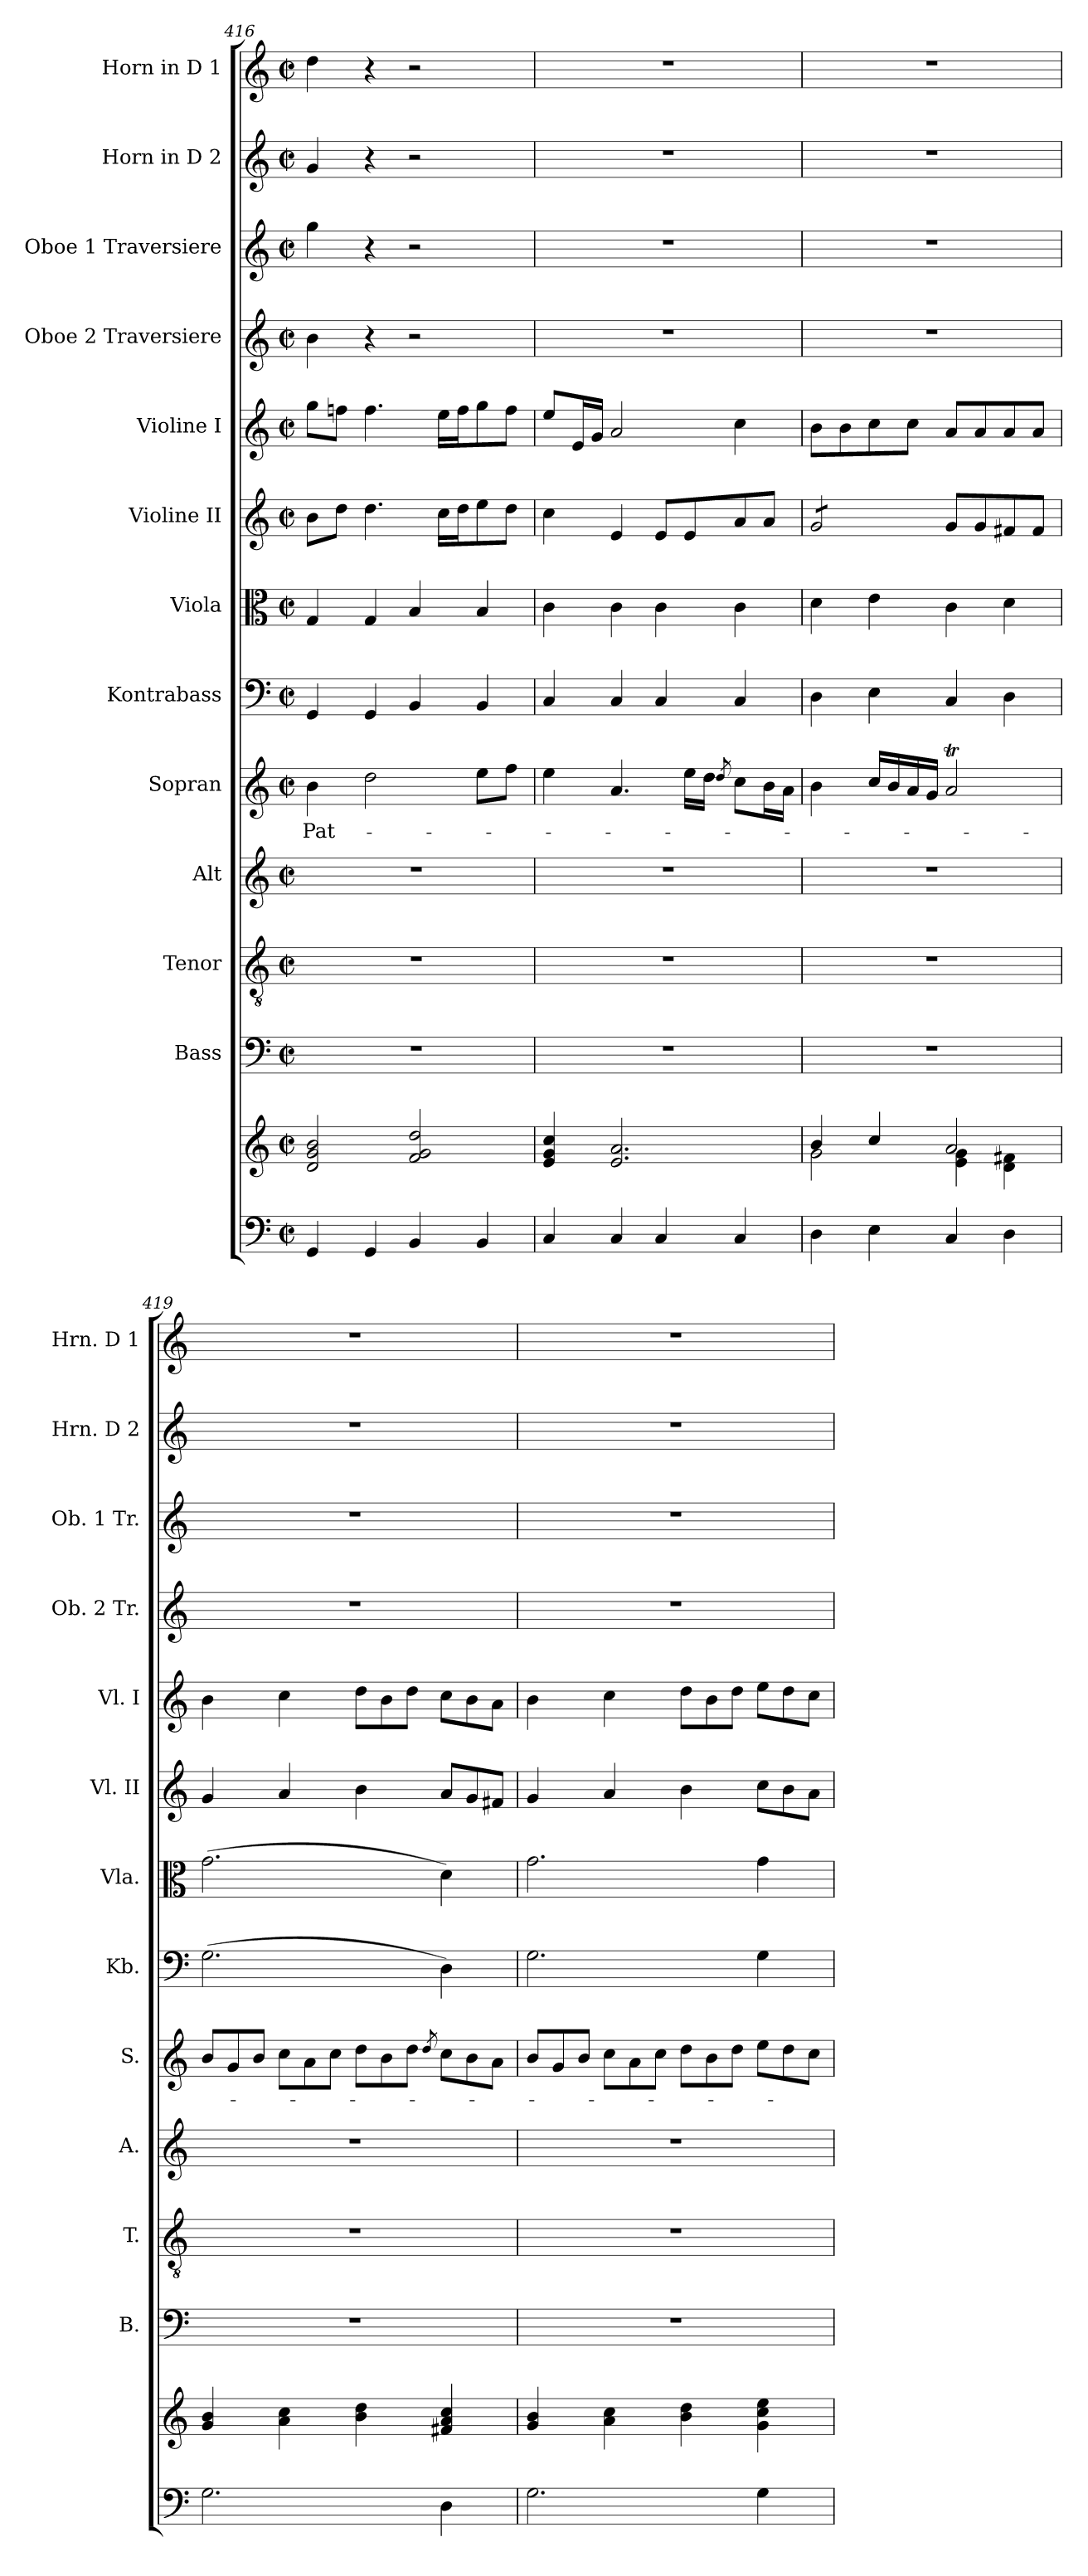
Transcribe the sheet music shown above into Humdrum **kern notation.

**kern	**kern	**kern	**kern	**kern	**kern	**text	**kern	**kern	**kern	**kern	**kern	**kern	**kern	**kern
*part13	*part13	*part12	*part11	*part10	*part9	*part9	*part8	*part7	*part6	*part5	*part4	*part3	*part2	*part1
*staff14	*staff13	*staff12	*staff11	*staff10	*staff9	*staff9	*staff8	*staff7	*staff6	*staff5	*staff4	*staff3	*staff2	*staff1
*	*	*I"Bass	*I"Tenor	*I"Alt	*I"Sopran	*	*I"Kontrabass	*I"Viola	*I"Violine II	*I"Violine I	*I"Oboe 2 Traversiere	*I"Oboe 1 Traversiere	*I"Horn in D 2	*I"Horn in D 1
*	*	*I'B.	*I'T.	*I'A.	*I'S.	*	*I'Kb.	*I'Vla.	*I'Vl. II	*I'Vl. I	*I'Ob. 2 Tr.	*I'Ob. 1 Tr.	*I'Hrn. D 2	*I'Hrn. D 1
*clefF4	*clefG2	*clefF4	*clefGv2	*clefG2	*clefG2	*	*clefF4	*clefC3	*clefG2	*clefG2	*clefG2	*clefG2	*clefG2	*clefG2
*	*	*	*	*	*	*	*ITrd7c12	*	*	*	*	*	*ITrd7c12	*ITrd7c12
*k[]	*k[]	*k[]	*k[]	*k[]	*k[]	*	*k[]	*k[]	*k[]	*k[]	*k[]	*k[]	*k[]	*k[]
*C:	*C:	*C:	*C:	*C:	*C:	*	*C:	*C:	*C:	*C:	*C:	*C:	*C:	*C:
*M2/2	*M2/2	*M2/2	*M2/2	*M2/2	*M2/2	*	*M2/2	*M2/2	*M2/2	*M2/2	*M2/2	*M2/2	*M2/2	*M2/2
*met(c|)	*met(c|)	*met(c|)	*met(c|)	*met(c|)	*met(c|)	*	*met(c|)	*met(c|)	*met(c|)	*met(c|)	*met(c|)	*met(c|)	*met(c|)	*met(c|)
=416	=416	=416	=416	=416	=416	=416	=416	=416	=416	=416	=416	=416	=416	=416
!	!	!	!	!	!	!LO:LY:b	!	!	!	!	!	!	!	!
4GG/	2d/ 2g/ 2b/	1r	1r	1r	4b\	Pat-	4GGG/	4G/	8b\L	8gg\L	4b\	4gg\	4G/	4d\
.	.	.	.	.	.	.	.	.	8dd\J	8ffn\J	.	.	.	.
4GG/	.	.	.	.	2dd\	.	4GGG/	4G/	4.dd\	4.ff\	4r	4r	4r	4r
4BB/	2f/ 2g/ 2dd/	.	.	.	.	.	4BBB/	4B/	.	.	2r	2r	2r	2r
.	.	.	.	.	.	.	.	.	16cc\LL	16ee\LL	.	.	.	.
.	.	.	.	.	.	.	.	.	16dd\J	16ff\J	.	.	.	.
4BB/	.	.	.	.	8ee\L	.	4BBB/	4B/	8ee\	8gg\	.	.	.	.
.	.	.	.	.	8ff\J	.	.	.	8dd\J	8ff\J	.	.	.	.
=417	=417	=417	=417	=417	=417	=417	=417	=417	=417	=417	=417	=417	=417	=417
4C/	4e/ 4g/ 4cc/	1r	1r	1r	4ee\	.	4CC/	4c\	4cc\	8ee/L	1r	1r	1r	1r
.	.	.	.	.	.	.	.	.	.	16e/L	.	.	.	.
.	.	.	.	.	.	.	.	.	.	16g/JJ	.	.	.	.
4C/	2.e/ 2.a/	.	.	.	4.a/	.	4CC/	4c\	4e/	2a/	.	.	.	.
4C/	.	.	.	.	.	.	4CC/	4c\	8e/L	.	.	.	.	.
.	.	.	.	.	16ee\LL	.	.	.	8e/	.	.	.	.	.
.	.	.	.	.	16dd\JJ	.	.	.	.	.	.	.	.	.
.	.	.	.	.	8qdd/	.	.	.	.	.	.	.	.	.
4C/	.	.	.	.	8cc\L	.	4CC/	4c\	8a/	4cc\	.	.	.	.
.	.	.	.	.	16b\L	.	.	.	8a/J	.	.	.	.	.
.	.	.	.	.	16a\JJ	.	.	.	.	.	.	.	.	.
!!LO:PB:g=z
=418	=418	=418	=418	=418	=418	=418	=418	=418	=418	=418	=418	=418	=418	=418
*	*^	*	*	*	*	*	*	*	*	*	*	*	*	*
*	*	*	*	*	*	*	*	*	*	*tremolo	*	*	*	*	*
4D\	4b/	2g\	1r	1r	1r	4b\	.	4DD\	4d\	8g/L	8b\L	1r	1r	1r	1r
.	.	.	.	.	.	.	.	.	.	8g/	8b\	.	.	.	.
4E\	4cc/	.	.	.	.	16cc/LL	.	4EE\	4e\	8g/	8cc\	.	.	.	.
.	.	.	.	.	.	16b/	.	.	.	.	.	.	.	.	.
.	.	.	.	.	.	16a/	.	.	.	8g/J	8cc\J	.	.	.	.
*	*	*	*	*	*	*	*	*	*	*Xtremolo	*	*	*	*	*
.	.	.	.	.	.	16g/JJ	.	.	.	.	.	.	.	.	.
4C/	2a/	4e\ 4g\	.	.	.	2aT/	.	4CC/	4c\	8g/L	8a/L	.	.	.	.
.	.	.	.	.	.	.	.	.	.	8g/	8a/	.	.	.	.
4D\	.	4d\ 4f#X\	.	.	.	.	.	4DD\	4d\	8f#X/	8a/	.	.	.	.
.	.	.	.	.	.	.	.	.	.	8f#/J	8a/J	.	.	.	.
*	*v	*v	*	*	*	*	*	*	*	*	*	*	*	*	*
=419	=419	=419	=419	=419	=419	=419	=419	=419	=419	=419	=419	=419	=419	=419
*	*	*	*	*	*Xtuplet	*	*	*	*	*	*	*	*	*
2.G\	4g/ 4b/	1r	1r	1r	12b/L	.	(>2.GG\	(>2.g\	4g/	4b\	1r	1r	1r	1r
.	.	.	.	.	12g/	.	.	.	.	.	.	.	.	.
.	.	.	.	.	12b/J	.	.	.	.	.	.	.	.	.
.	4a\ 4cc\	.	.	.	12cc\L	.	.	.	4a/	4cc\	.	.	.	.
.	.	.	.	.	12a\	.	.	.	.	.	.	.	.	.
.	.	.	.	.	12cc\J	.	.	.	.	.	.	.	.	.
*	*	*	*	*	*	*	*	*	*	*Xtuplet	*	*	*	*
.	4b\ 4dd\	.	.	.	12dd\L	.	.	.	4b\	12dd\L	.	.	.	.
.	.	.	.	.	12b\	.	.	.	.	12b\	.	.	.	.
.	.	.	.	.	12dd\J	.	.	.	.	12dd\J	.	.	.	.
.	.	.	.	.	8qdd/	.	.	.	.	.	.	.	.	.
*	*	*	*	*	*	*	*	*	*Xtuplet	*	*	*	*	*
4D\	4f#X/ 4a/ 4cc/	.	.	.	12cc\L	.	4DD\)	4d\)	12a/L	12cc\L	.	.	.	.
.	.	.	.	.	12b\	.	.	.	12g/	12b\	.	.	.	.
.	.	.	.	.	12a\J	.	.	.	12f#X/J	12a\J	.	.	.	.
=420	=420	=420	=420	=420	=420	=420	=420	=420	=420	=420	=420	=420	=420	=420
2.G\	4g/ 4b/	1r	1r	1r	12b/L	.	2.GG\	2.g\	4g/	4b\	1r	1r	1r	1r
.	.	.	.	.	12g/	.	.	.	.	.	.	.	.	.
.	.	.	.	.	12b/J	.	.	.	.	.	.	.	.	.
.	4a\ 4cc\	.	.	.	12cc\L	.	.	.	4a/	4cc\	.	.	.	.
.	.	.	.	.	12a\	.	.	.	.	.	.	.	.	.
.	.	.	.	.	12cc\J	.	.	.	.	.	.	.	.	.
.	4b\ 4dd\	.	.	.	12dd\L	.	.	.	4b\	12dd\L	.	.	.	.
.	.	.	.	.	12b\	.	.	.	.	12b\	.	.	.	.
.	.	.	.	.	12dd\J	.	.	.	.	12dd\J	.	.	.	.
4G\	4g\ 4cc\ 4ee\	.	.	.	12ee\L	.	4GG\	4g\	12cc\L	12ee\L	.	.	.	.
.	.	.	.	.	12dd\	.	.	.	12b\	12dd\	.	.	.	.
.	.	.	.	.	12cc\J	.	.	.	12a\J	12cc\J	.	.	.	.
=	=	=	=	=	=	=	=	=	=	=	=	=	=	=
*-	*-	*-	*-	*-	*-	*-	*-	*-	*-	*-	*-	*-	*-	*-
